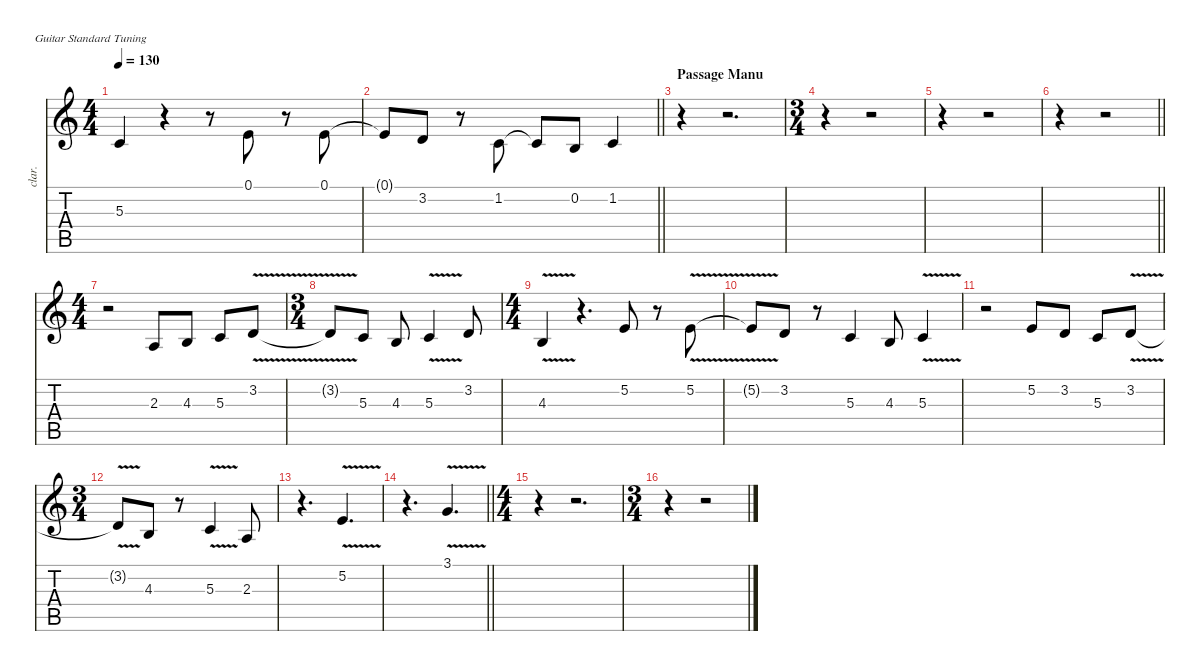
\defaultSystemsLayout 4
\hideDynamics
\bracketExtendMode nobrackets
\track ("Chant" "clar.") {mute instrument clarinet}
\staff {score tabs}
\tuning (E4 B3 G3 D3 A2 E2)
\ts (4 4)
\beaming (8 2 2 2 2)
\tempo 130
\clef g2
\ks c
5.3.4{dy f beam Up} r.4{beam Down} r.8{beam Down} 0.1.8{beam Up} r.8{beam Down} 0.1.8{beam Up} |
\barLineRight lightlight
0.1{t}.8{beam Up} 3.2.8{beam Up} r.8{beam Down} 1.2.8{beam Up} 1.2{t}.8{beam Up} 0.2.8{beam Up} 1.2.4{beam Up} |
\section ("" "Passage Manu")
r.4{beam Down} r.2{d beam Down} |
\ts (3 4)
\beaming (8 2 2 2 2)
r.4{beam Down} r.2{beam Down} |
\beaming (8 2 2 2)
r.4{beam Down} r.2{beam Down} |
\barLineRight lightlight
r.4{beam Down} r.2{beam Down} |
\ts (4 4)
\beaming (8 2 2 2 2)
r.2{beam Down} 2.3.8{beam Up} 4.3.8{beam Up} 5.3.8{beam Up} 3.2{v}.8{beam Up} |
\ts (3 4)
\beaming (8 2 2 2)
3.2{v t}.8{beam Up} 5.3.8{beam Up} 4.3.8{beam Up} 5.3{v}.4{beam Up} 3.2.8{beam Up} |
\ts (4 4)
\beaming (8 2 2 2 2)
4.3{v}.4{beam Up} r.4{d beam Down} 5.2.8{beam Up} r.8{beam Down} 5.2{v}.8{beam Up} |
5.2{v t}.8{beam Up} 3.2.8{beam Up} r.8{beam Down} 5.3.4{beam Up} 4.3.8{beam Up} 5.3{v}.4{beam Up} |
r.2{beam Down} 5.2.8{beam Up} 3.2.8{beam Up} 5.3.8{beam Up} 3.2{v}.8{beam Up} |
\ts (3 4)
\beaming (8 2 2 2)
3.2{v t}.8{beam Up} 4.3.8{beam Up} r.8{beam Down} 5.3{v}.4{beam Up} 2.3.8{beam Up} |
r.4{d beam Down} 5.2{v}.4{d beam Up} |
\barLineRight lightlight
r.4{d beam Down} 3.1{v}.4{d beam Up} |
\ts (4 4)
\beaming (8 2 2 2 2)
r.4{beam Down} r.2{d beam Down} |
\ts (3 4)
\beaming (8 2 2 2)
r.4{beam Down} r.2{beam Down}
